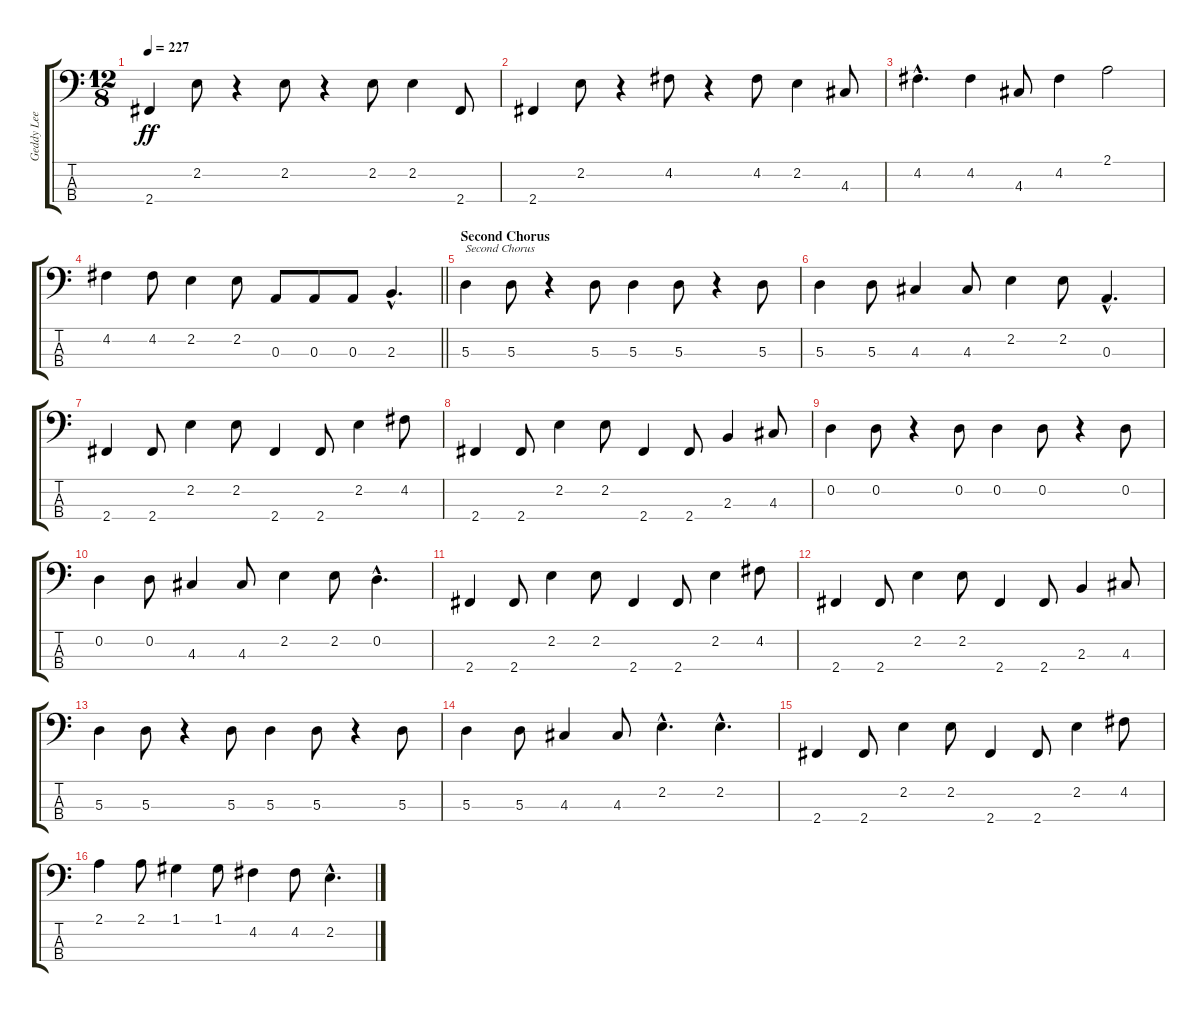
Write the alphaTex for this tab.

\track ("Geddy Lee" "Geddy Lee") {instrument electricbasspick}
\staff {score tabs}
\tuning (G2 D2 A1 E1) {hide}
\ts (12 8)
\tempo 227
\clef f4
\ks c
2.4.4{dy ff} 2.2.8 r.4 2.2.8 r.4 2.2.8 2.2.4 2.4.8 |
2.4.4 2.2.8 r.4 4.2.8 r.4 4.2.8 2.2.4 4.3.8 |
4.2{hac}.4{d} 4.2.4 4.3.8 4.2.4 2.1.2 |
\barLineRight lightlight
4.2.4 4.2.8 2.2.4 2.2.8 0.3.8 0.3.8 0.3.8 2.3{hac}.4{d} |
\section ("" "Second Chorus")
5.3.4{txt "Second Chorus"} 5.3.8 r.4 5.3.8 5.3.4 5.3.8 r.4 5.3.8 |
5.3.4 5.3.8 4.3.4 4.3.8 2.2.4 2.2.8 0.3{hac}.4{d} |
2.4.4 2.4.8 2.2.4 2.2.8 2.4.4 2.4.8 2.2.4 4.2.8 |
2.4.4 2.4.8 2.2.4 2.2.8 2.4.4 2.4.8 2.3.4 4.3.8 |
0.2.4 0.2.8 r.4 0.2.8 0.2.4 0.2.8 r.4 0.2.8 |
0.2.4 0.2.8 4.3.4 4.3.8 2.2.4 2.2.8 0.2{hac}.4{d} |
2.4.4 2.4.8 2.2.4 2.2.8 2.4.4 2.4.8 2.2.4 4.2.8 |
2.4.4 2.4.8 2.2.4 2.2.8 2.4.4 2.4.8 2.3.4 4.3.8 |
5.3.4 5.3.8 r.4 5.3.8 5.3.4 5.3.8 r.4 5.3.8 |
5.3.4 5.3.8 4.3.4 4.3.8 2.2{hac}.4{d} 2.2{hac}.4{d} |
2.4.4 2.4.8 2.2.4 2.2.8 2.4.4 2.4.8 2.2.4 4.2.8 |
2.1.4 2.1.8 1.1.4 1.1.8 4.2.4 4.2.8 2.2{hac}.4{d}
